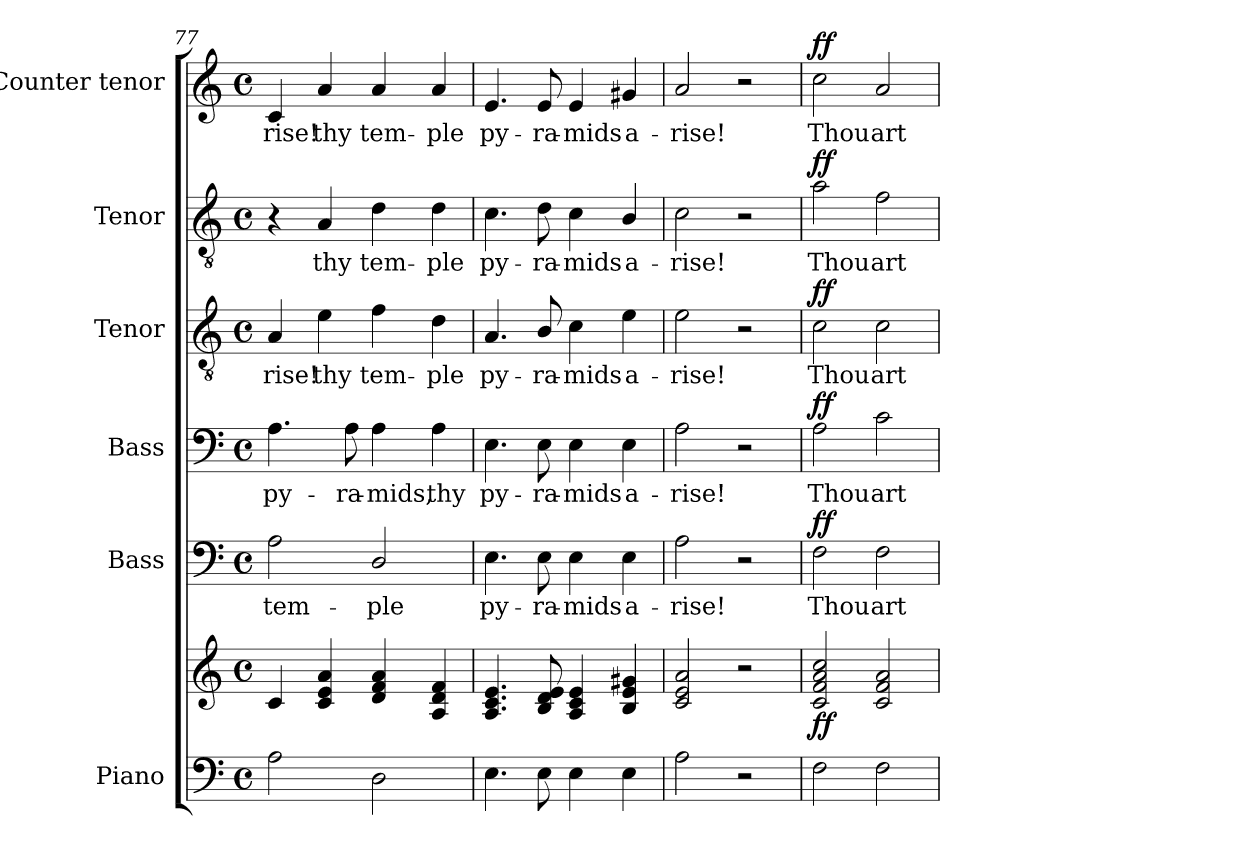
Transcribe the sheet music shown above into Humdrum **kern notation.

**kern	**kern	**dynam	**kern	**text	**dynam	**kern	**text	**dynam	**kern	**text	**dynam	**kern	**text	**dynam	**kern	**text	**dynam
*part6	*part6	*part6	*part5	*part5	*part5	*part4	*part4	*part4	*part3	*part3	*part3	*part2	*part2	*part2	*part1	*part1	*part1
*staff7	*staff6	*staff6/7	*staff5	*staff5	*staff5	*staff4	*staff4	*staff4	*staff3	*staff3	*staff3	*staff2	*staff2	*staff2	*staff1	*staff1	*staff1
*I"Piano	*	*	*I"Bass	*	*	*I"Bass	*	*	*I"Tenor	*	*	*I"Tenor	*	*	*I"Counter tenor	*	*
*I'Pno.	*	*	*I'B.	*	*	*I'B.	*	*	*I'T.	*	*	*I'T.	*	*	*	*	*
*clefF4	*clefG2	*	*clefF4	*	*	*clefF4	*	*	*clefGv2	*	*	*clefGv2	*	*	*clefG2	*	*
*	*	*	*	*	*	*	*	*	*ITrd7c12	*	*	*ITrd7c12	*	*	*	*	*
*k[]	*k[]	*	*k[]	*	*	*k[]	*	*	*k[]	*	*	*k[]	*	*	*k[]	*	*
*C:	*C:	*	*C:	*	*	*C:	*	*	*C:	*	*	*C:	*	*	*C:	*	*
*M4/4	*M4/4	*	*M4/4	*	*	*M4/4	*	*	*M4/4	*	*	*M4/4	*	*	*M4/4	*	*
*met(c)	*met(c)	*	*met(c)	*	*	*met(c)	*	*	*met(c)	*	*	*met(c)	*	*	*met(c)	*	*
=77	=77	=77	=77	=77	=77	=77	=77	=77	=77	=77	=77	=77	=77	=77	=77	=77	=77
!	!	!	!	!LO:LY:b:color=#000000	!	!	!	!	!	!	!	!	!	!	!	!	!
!	!	!	!	!	!	!	!LO:LY:b:color=#000000	!	!	!	!	!	!	!	!	!	!
!	!	!	!	!	!	!	!	!	!	!LO:LY:b:color=#000000	!	!	!	!	!	!	!
!	!	!	!	!	!	!	!	!	!	!	!	!	!	!	!	!LO:LY:b:color=#000000	!
2Ai\	4ci/	.	2Ai\	tem-	.	4.Ai\	py-	.	4AAi/	-rise!	.	4r	.	.	4ci/	rise!	.
!	!	!	!	!	!	!	!	!	!	!LO:LY:b:color=#000000	!	!	!	!	!	!	!
!	!	!	!	!	!	!	!	!	!	!	!	!	!LO:LY:b:color=#000000	!	!	!	!
!	!	!	!	!	!	!	!	!	!	!	!	!	!	!	!	!LO:LY:b:color=#000000	!
.	4ci/ 4ei 4ai	.	.	.	.	.	.	.	4Ei\	thy	.	4AAi/	thy	.	4ai/	thy	.
!	!	!	!	!	!	!	!LO:LY:b:color=#000000	!	!	!	!	!	!	!	!	!	!
.	.	.	.	.	.	8Ai\	-ra-	.	.	.	.	.	.	.	.	.	.
!	!	!	!	!LO:LY:b:color=#000000	!	!	!	!	!	!	!	!	!	!	!	!	!
!	!	!	!	!	!	!	!LO:LY:b:color=#000000	!	!	!	!	!	!	!	!	!	!
!	!	!	!	!	!	!	!	!	!	!LO:LY:b:color=#000000	!	!	!	!	!	!	!
!	!	!	!	!	!	!	!	!	!	!	!	!	!LO:LY:b:color=#000000	!	!	!	!
!	!	!	!	!	!	!	!	!	!	!	!	!	!	!	!	!LO:LY:b:color=#000000	!
2Di\	4di/ 4fi 4ai	.	2Di/	-ple	.	4Ai\	-mids,	.	4Fi\	tem-	.	4Di\	tem-	.	4ai/	tem-	.
!	!	!	!	!	!	!	!LO:LY:b:color=#000000	!	!	!	!	!	!	!	!	!	!
!	!	!	!	!	!	!	!	!	!	!LO:LY:b:color=#000000	!	!	!	!	!	!	!
!	!	!	!	!	!	!	!	!	!	!	!	!	!LO:LY:b:color=#000000	!	!	!	!
!	!	!	!	!	!	!	!	!	!	!	!	!	!	!	!	!LO:LY:b:color=#000000	!
.	4Ai/ 4di 4fi	.	.	.	.	4Ai\	thy	.	4Di\	-ple	.	4Di\	-ple	.	4ai/	-ple	.
=78	=78	=78	=78	=78	=78	=78	=78	=78	=78	=78	=78	=78	=78	=78	=78	=78	=78
!	!	!	!	!LO:LY:b:color=#000000	!	!	!	!	!	!	!	!	!	!	!	!	!
!	!	!	!	!	!	!	!LO:LY:b:color=#000000	!	!	!	!	!	!	!	!	!	!
!	!	!	!	!	!	!	!	!	!	!LO:LY:b:color=#000000	!	!	!	!	!	!	!
!	!	!	!	!	!	!	!	!	!	!	!	!	!LO:LY:b:color=#000000	!	!	!	!
!	!	!	!	!	!	!	!	!	!	!	!	!	!	!	!	!LO:LY:b:color=#000000	!
4.Ei\	4.Ai/ 4.ci 4.ei	.	4.Ei\	py-	.	4.Ei\	py-	.	4.AAi/	py-	.	4.Ci\	py-	.	4.ei/	py-	.
!	!	!	!	!LO:LY:b:color=#000000	!	!	!	!	!	!	!	!	!	!	!	!	!
!	!	!	!	!	!	!	!LO:LY:b:color=#000000	!	!	!	!	!	!	!	!	!	!
!	!	!	!	!	!	!	!	!	!	!LO:LY:b:color=#000000	!	!	!	!	!	!	!
!	!	!	!	!	!	!	!	!	!	!	!	!	!LO:LY:b:color=#000000	!	!	!	!
!	!	!	!	!	!	!	!	!	!	!	!	!	!	!	!	!LO:LY:b:color=#000000	!
8Ei\	8Bi/ 8di 8ei	.	8Ei\	-ra-	.	8Ei\	-ra-	.	8BBi/	-ra-	.	8Di\	-ra-	.	8ei/	-ra-	.
!	!	!	!	!LO:LY:b:color=#000000	!	!	!	!	!	!	!	!	!	!	!	!	!
!	!	!	!	!	!	!	!LO:LY:b:color=#000000	!	!	!	!	!	!	!	!	!	!
!	!	!	!	!	!	!	!	!	!	!LO:LY:b:color=#000000	!	!	!	!	!	!	!
!	!	!	!	!	!	!	!	!	!	!	!	!	!LO:LY:b:color=#000000	!	!	!	!
!	!	!	!	!	!	!	!	!	!	!	!	!	!	!	!	!LO:LY:b:color=#000000	!
4Ei\	4Ai/ 4ci 4ei	.	4Ei\	-mids	.	4Ei\	-mids	.	4Ci\	-mids	.	4Ci\	-mids	.	4ei/	-mids	.
!	!	!	!	!LO:LY:b:color=#000000	!	!	!	!	!	!	!	!	!	!	!	!	!
!	!	!	!	!	!	!	!LO:LY:b:color=#000000	!	!	!	!	!	!	!	!	!	!
!	!	!	!	!	!	!	!	!	!	!LO:LY:b:color=#000000	!	!	!	!	!	!	!
!	!	!	!	!	!	!	!	!	!	!	!	!	!LO:LY:b:color=#000000	!	!	!	!
!	!	!	!	!	!	!	!	!	!	!	!	!	!	!	!	!LO:LY:b:color=#000000	!
4Ei\	4Bi/ 4ei 4g#Xi	.	4Ei\	a-	.	4Ei\	a-	.	4Ei\	a-	.	4BBi/	a-	.	4g#Xi/	a-	.
=79	=79	=79	=79	=79	=79	=79	=79	=79	=79	=79	=79	=79	=79	=79	=79	=79	=79
!	!	!	!	!LO:LY:b:color=#000000	!	!	!	!	!	!	!	!	!	!	!	!	!
!	!	!	!	!	!	!	!LO:LY:b:color=#000000	!	!	!	!	!	!	!	!	!	!
!	!	!	!	!	!	!	!	!	!	!LO:LY:b:color=#000000	!	!	!	!	!	!	!
!	!	!	!	!	!	!	!	!	!	!	!	!	!LO:LY:b:color=#000000	!	!	!	!
!	!	!	!	!	!	!	!	!	!	!	!	!	!	!	!	!LO:LY:b:color=#000000	!
2Ai\	2ci/ 2ei 2ai	.	2Ai\	-rise!	.	2Ai\	-rise!	.	2Ei\	-rise!	.	2Ci\	-rise!	.	2ai/	-rise!	.
2r	2r	.	2r	.	.	2r	.	.	2r	.	.	2r	.	.	2r	.	.
!!LO:LB:g=z
=80	=80	=80	=80	=80	=80	=80	=80	=80	=80	=80	=80	=80	=80	=80	=80	=80	=80
!	!	!	!	!LO:LY:b:color=#000000	!	!	!	!	!	!	!	!	!	!	!	!	!
!	!	!	!	!	!	!	!LO:LY:b:color=#000000	!	!	!	!	!	!	!	!	!	!
!	!	!	!	!	!	!	!	!	!	!LO:LY:b:color=#000000	!	!	!	!	!	!	!
!	!	!	!	!	!	!	!	!	!	!	!	!	!LO:LY:b:color=#000000	!	!	!	!
!	!	!	!	!	!	!	!	!	!	!	!	!	!	!	!	!LO:LY:b:color=#000000	!
2Fi\	2ci/ 2fi 2ai 2cci	ff	2Fi\	Thou	ff	2Ai\	Thou	ff	2Ci\	Thou	ff	2Ai\	Thou	ff	2cci\	Thou	ff
!	!	!	!	!LO:LY:b:color=#000000	!	!	!	!	!	!	!	!	!	!	!	!	!
!	!	!	!	!	!	!	!LO:LY:b:color=#000000	!	!	!	!	!	!	!	!	!	!
!	!	!	!	!	!	!	!	!	!	!LO:LY:b:color=#000000	!	!	!	!	!	!	!
!	!	!	!	!	!	!	!	!	!	!	!	!	!LO:LY:b:color=#000000	!	!	!	!
!	!	!	!	!	!	!	!	!	!	!	!	!	!	!	!	!LO:LY:b:color=#000000	!
2Fi\	2ci/ 2fi 2ai	.	2Fi\	art	.	2ci\	art	.	2Ci\	art	.	2Fi\	art	.	2ai/	art	.
=	=	=	=	=	=	=	=	=	=	=	=	=	=	=	=	=	=
*-	*-	*-	*-	*-	*-	*-	*-	*-	*-	*-	*-	*-	*-	*-	*-	*-	*-
